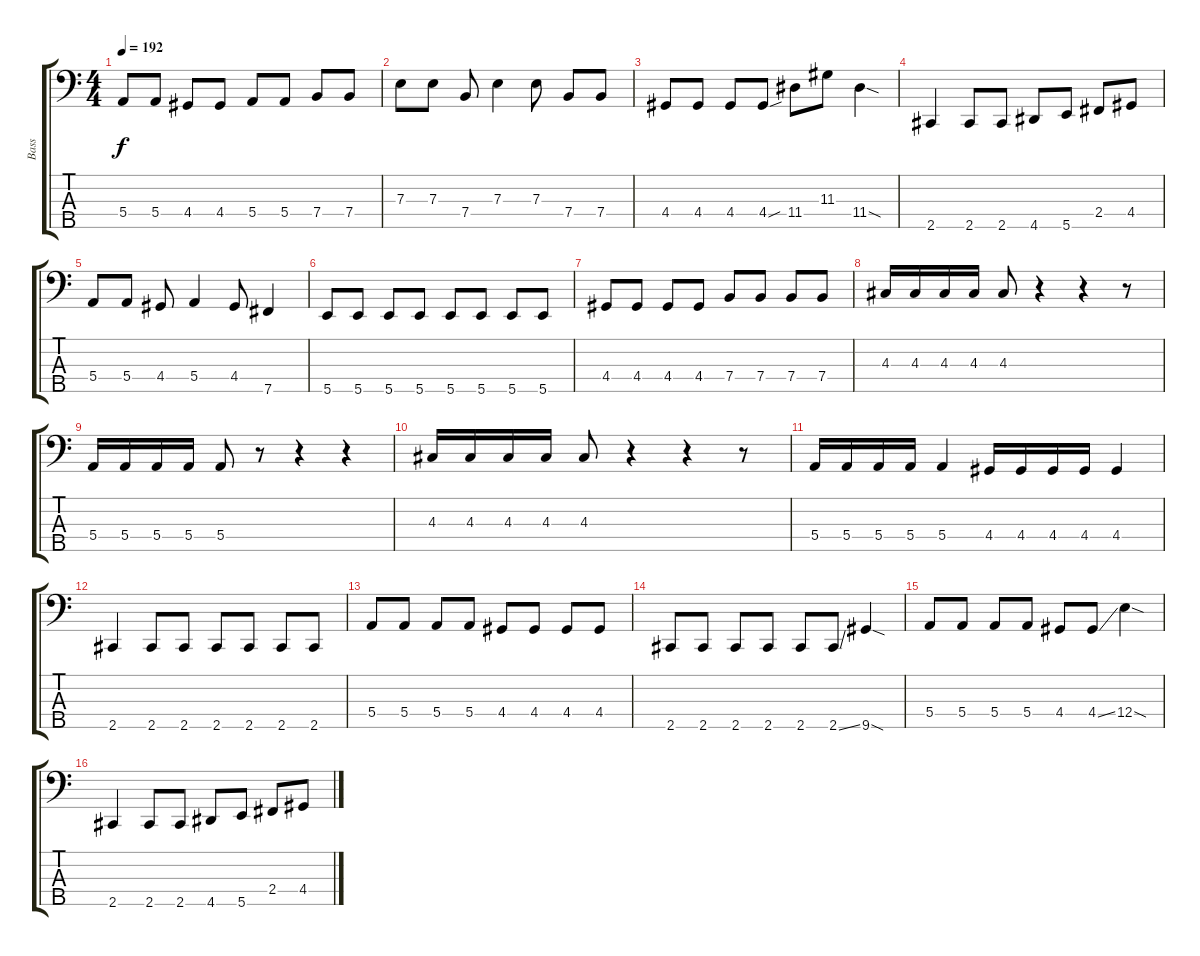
\track ("Bass" "Bass") {instrument electricbassfinger}
\staff {score tabs}
\tuning (G2 D2 A1 E1 B0) {hide}
\ts (4 4)
\tempo 192
\clef f4
\ks c
5.4.8{dy f} 5.4.8 4.4.8 4.4.8 5.4.8 5.4.8 7.4.8 7.4.8 |
7.3.8 7.3.8 7.4.8 7.3.4 7.3.8 7.4.8 7.4.8 |
4.4.8 4.4.8 4.4.8 4.4{sou}.8 11.4.8 11.3.8 11.4{sod}.4 |
2.5.4 2.5.8 2.5.8 4.5.8 5.5.8 2.4.8 4.4.8 |
5.4.8 5.4.8 4.4.8 5.4.4 4.4.8 7.5.4 |
5.5.8 5.5.8 5.5.8 5.5.8 5.5.8 5.5.8 5.5.8 5.5.8 |
4.4.8 4.4.8 4.4.8 4.4.8 7.4.8 7.4.8 7.4.8 7.4.8 |
4.3.16 4.3.16 4.3.16 4.3.16 4.3.8 r.4 r.4 r.8 |
5.4.16 5.4.16 5.4.16 5.4.16 5.4.8 r.8 r.4 r.4 |
4.3.16 4.3.16 4.3.16 4.3.16 4.3.8 r.4 r.4 r.8 |
5.4.16 5.4.16 5.4.16 5.4.16 5.4.4 4.4.16 4.4.16 4.4.16 4.4.16 4.4.4 |
2.5.4 2.5.8 2.5.8 2.5.8 2.5.8 2.5.8 2.5.8 |
5.4.8 5.4.8 5.4.8 5.4.8 4.4.8 4.4.8 4.4.8 4.4.8 |
2.5.8 2.5.8 2.5.8 2.5.8 2.5.8 2.5{ss}.8 9.5{sod}.4 |
5.4.8 5.4.8 5.4.8 5.4.8 4.4.8 4.4{ss}.8 12.4{sod}.4 |
2.5.4 2.5.8 2.5.8 4.5.8 5.5.8 2.4.8 4.4.8
